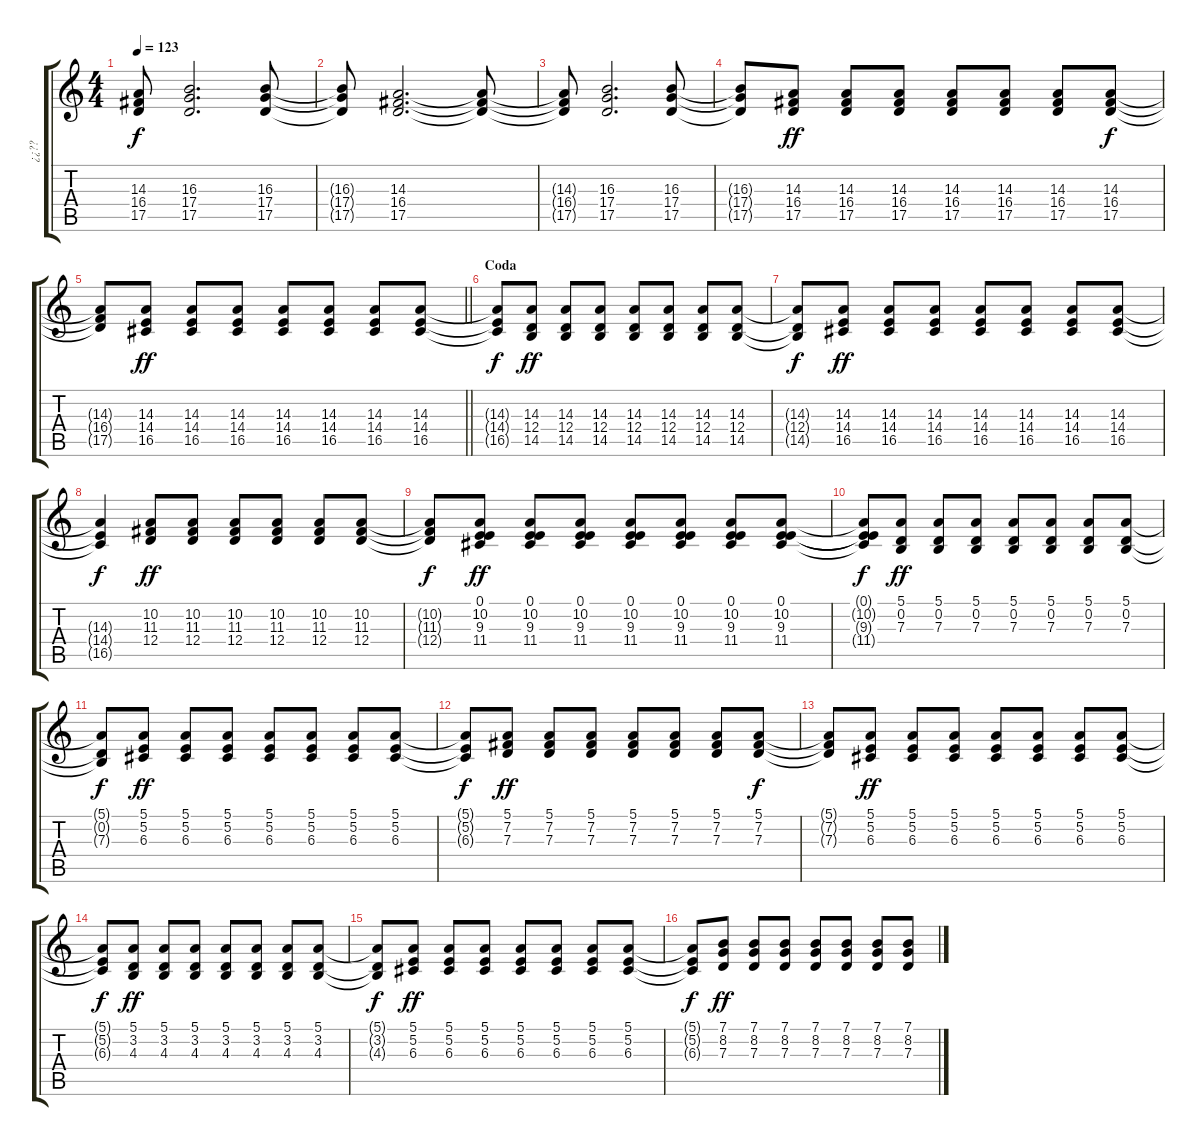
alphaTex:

\track ("¿¿??" "¿¿??") {instrument acousticgrandpiano}
\staff {score tabs}
\tuning (E4 B3 G3 D3 A2 E2) {hide}
\ts (4 4)
\tempo 123
\clef g2
\ks c
(14.3{t} 16.4{t} 17.5{t}).8{dy f} (16.3 17.4 17.5).2{d} (16.3 17.4 17.5).8 |
(16.3{t} 17.4{t} 17.5{t}).8 (14.3 16.4 17.5).2{d} (14.3{t} 16.4{t} 17.5{t}).8 |
(14.3{t} 16.4{t} 17.5{t}).8 (16.3 17.4 17.5).2{d} (16.3 17.4 17.5).8 |
(16.3{t} 17.4{t} 17.5{t}).8 (14.3 16.4 17.5).8{dy ff} (14.3 16.4 17.5).8 (14.3 16.4 17.5).8 (14.3 16.4 17.5).8 (14.3 16.4 17.5).8 (14.3 16.4 17.5).8 (14.3 16.4 17.5).8{dy f} |
\barLineRight lightlight
(14.3{t} 16.4{t} 17.5{t}).8 (14.3 14.4 16.5).8{dy ff} (14.3 14.4 16.5).8 (14.3 14.4 16.5).8 (14.3 14.4 16.5).8 (14.3 14.4 16.5).8 (14.3 14.4 16.5).8 (14.3 14.4 16.5).8 |
\section ("" "Coda")
(14.3{t} 14.4{t} 16.5{t}).8{dy f} (14.3 12.4 14.5).8{dy ff} (14.3 12.4 14.5).8 (14.3 12.4 14.5).8 (14.3 12.4 14.5).8 (14.3 12.4 14.5).8 (14.3 12.4 14.5).8 (14.3 12.4 14.5).8 |
(14.3{t} 12.4{t} 14.5{t}).8{dy f} (14.3 14.4 16.5).8{dy ff} (14.3 14.4 16.5).8 (14.3 14.4 16.5).8 (14.3 14.4 16.5).8 (14.3 14.4 16.5).8 (14.3 14.4 16.5).8 (14.3 14.4 16.5).8 |
(14.3{t} 14.4{t} 16.5{t}).4{dy f} (10.2 11.3 12.4).8{dy ff} (10.2 11.3 12.4).8 (10.2 11.3 12.4).8 (10.2 11.3 12.4).8 (10.2 11.3 12.4).8 (10.2 11.3 12.4).8 |
(10.2{t} 11.3{t} 12.4{t}).8{dy f} (0.1 10.2 9.3 11.4).8{dy ff} (0.1 10.2 9.3 11.4).8 (0.1 10.2 9.3 11.4).8 (0.1 10.2 9.3 11.4).8 (0.1 10.2 9.3 11.4).8 (0.1 10.2 9.3 11.4).8 (0.1 10.2 9.3 11.4).8 |
(0.1{t} 10.2{t} 9.3{t} 11.4{t}).8{dy f} (5.1 0.2 7.3).8{dy ff} (5.1 0.2 7.3).8 (5.1 0.2 7.3).8 (5.1 0.2 7.3).8 (5.1 0.2 7.3).8 (5.1 0.2 7.3).8 (5.1 0.2 7.3).8 |
(5.1{t} 0.2{t} 7.3{t}).8{dy f} (5.1 5.2 6.3).8{dy ff} (5.1 5.2 6.3).8 (5.1 5.2 6.3).8 (5.1 5.2 6.3).8 (5.1 5.2 6.3).8 (5.1 5.2 6.3).8 (5.1 5.2 6.3).8 |
(5.1{t} 5.2{t} 6.3{t}).8{dy f} (5.1 7.2 7.3).8{dy ff} (5.1 7.2 7.3).8 (5.1 7.2 7.3).8 (5.1 7.2 7.3).8 (5.1 7.2 7.3).8 (5.1 7.2 7.3).8 (5.1 7.2 7.3).8{dy f} |
(5.1{t} 7.2{t} 7.3{t}).8 (5.1 5.2 6.3).8{dy ff} (5.1 5.2 6.3).8 (5.1 5.2 6.3).8 (5.1 5.2 6.3).8 (5.1 5.2 6.3).8 (5.1 5.2 6.3).8 (5.1 5.2 6.3).8 |
(5.1{t} 5.2{t} 6.3{t}).8{dy f} (5.1 3.2 4.3).8{dy ff} (5.1 3.2 4.3).8 (5.1 3.2 4.3).8 (5.1 3.2 4.3).8 (5.1 3.2 4.3).8 (5.1 3.2 4.3).8 (5.1 3.2 4.3).8 |
(5.1{t} 3.2{t} 4.3{t}).8{dy f} (5.1 5.2 6.3).8{dy ff} (5.1 5.2 6.3).8 (5.1 5.2 6.3).8 (5.1 5.2 6.3).8 (5.1 5.2 6.3).8 (5.1 5.2 6.3).8 (5.1 5.2 6.3).8 |
(5.1{t} 5.2{t} 6.3{t}).8{dy f} (7.1 8.2 7.3).8{dy ff} (7.1 8.2 7.3).8 (7.1 8.2 7.3).8 (7.1 8.2 7.3).8 (7.1 8.2 7.3).8 (7.1 8.2 7.3).8 (7.1 8.2 7.3).8
